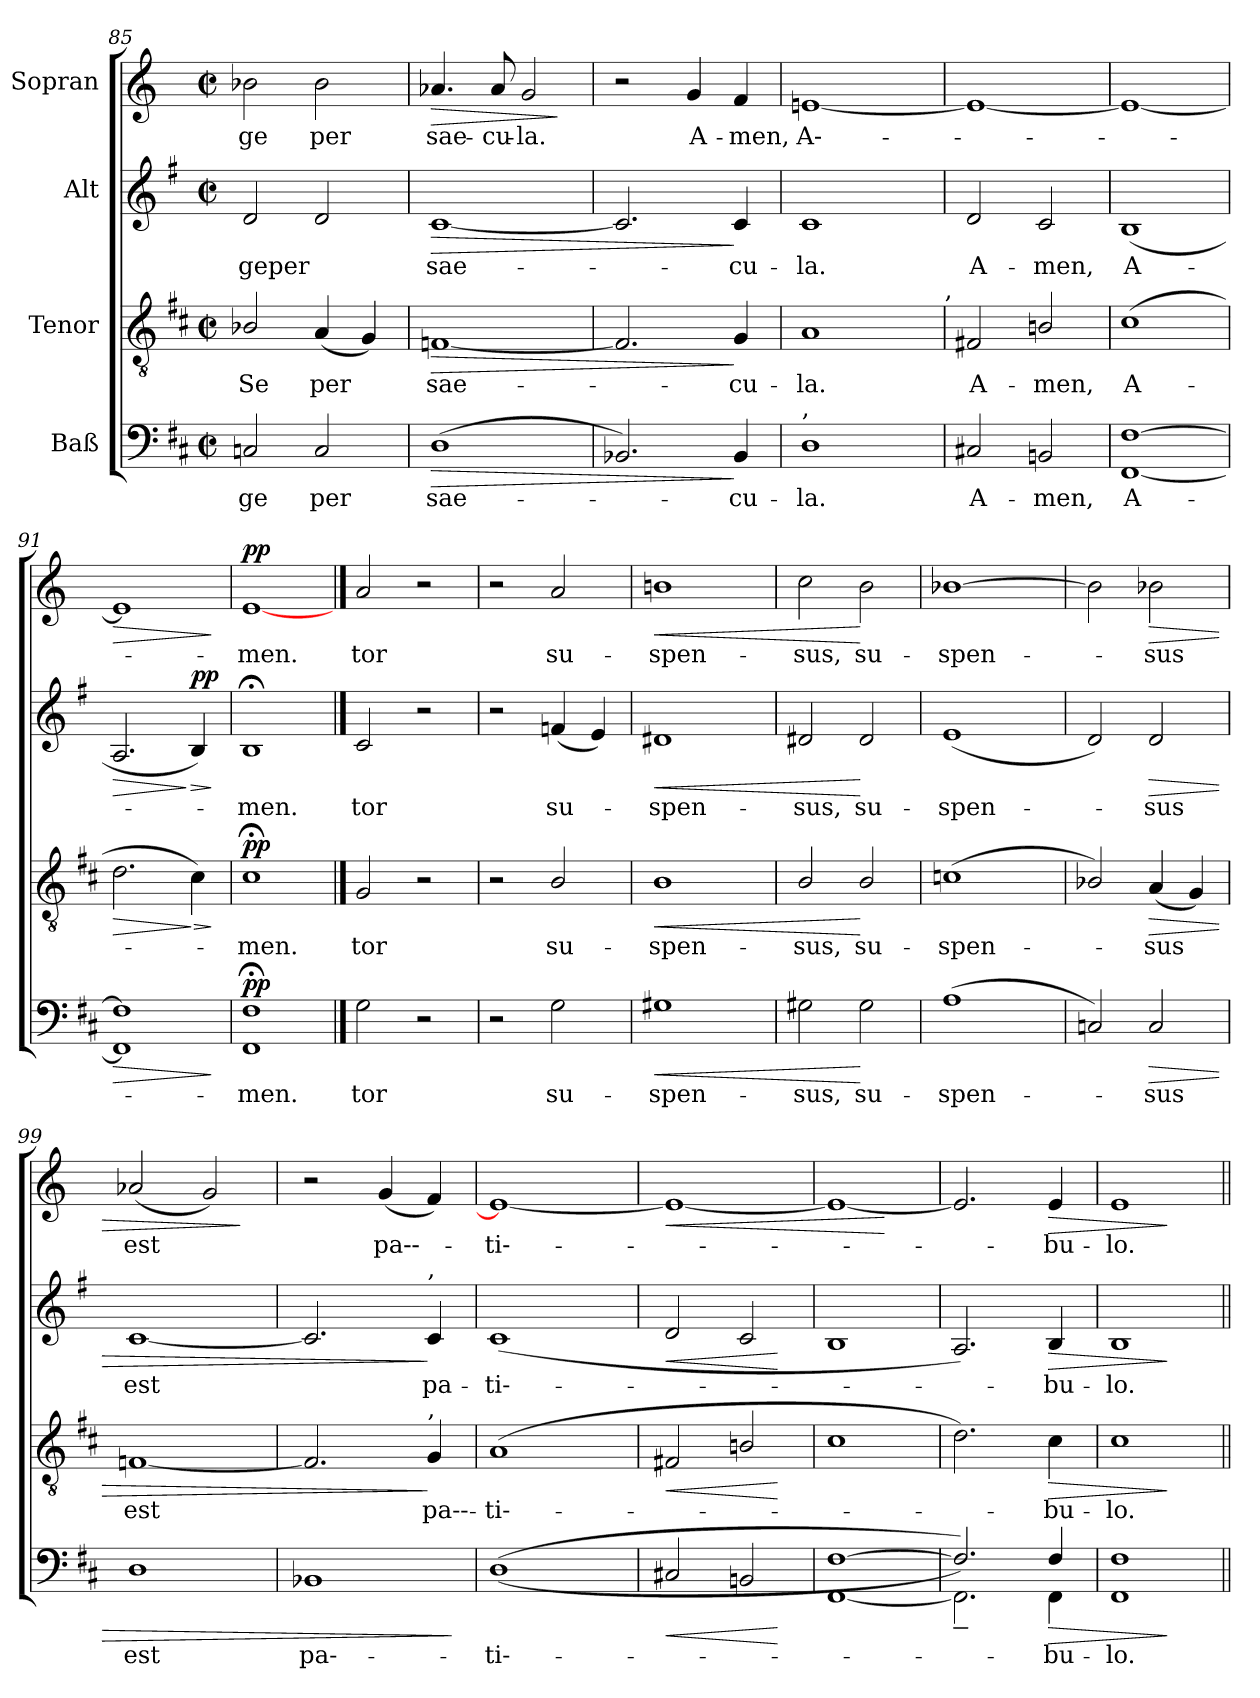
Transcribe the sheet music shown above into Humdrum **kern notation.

**kern	**text	**dynam	**kern	**text	**dynam	**kern	**text	**dynam	**kern	**text	**dynam
*part4	*part4	*part4	*part3	*part3	*part3	*part2	*part2	*part2	*part1	*part1	*part1
*staff4	*staff4	*staff4	*staff3	*staff3	*staff3	*staff2	*staff2	*staff2	*staff1	*staff1	*staff1
*I"Baß	*	*	*I"Tenor	*	*	*I"Alt	*	*	*I"Sopran	*	*
!!LO:PB:g=z
*clefF4	*	*	*clefGv2	*	*	*clefG2	*	*	*clefG2	*	*
*ITrd1c2	*	*	*ITrd1c2	*	*	*	*	*	*	*	*
*k[]	*	*	*k[]	*	*	*k[f#]	*	*	*k[]	*	*
*C:	*	*	*C:	*	*	*G:	*	*	*C:	*	*
*M2/2	*	*	*M2/2	*	*	*M2/2	*	*	*M2/2	*	*
*met(c|)	*	*	*met(c|)	*	*	*met(c|)	*	*	*met(c|)	*	*
=85	=85	=85	=85	=85	=85	=85	=85	=85	=85	=85	=85
*^	*	*	*	*	*	*	*	*	*	*	*
2BB-X/	2ryy	-ge	.	2A-X/	-Se	.	2d/	-geper	.	2b-X\	-ge	.
2BB-/	2ryy	per	.	(4G/	per	.	2d/	.	.	2b-\	per	.
.	.	.	.	4F/)	.	.	.	.	.	.	.	.
=86	=86	=86	=86	=86	=86	=86	=86	=86	=86	=86	=86	=86
!	!	!	!LO:HP:b	!	!	!LO:HP:b	!	!	!LO:HP:b	!	!	!LO:HP:b
(1C	2ryy	sae--	>	[1E-X	sae--	>	[1c	sae--	>	4.a-X/	sae-	>
.	.	.	.	.	.	.	.	.	.	8a-/	-cu-	.
.	2ryy	.	.	.	.	.	.	.	.	2g/	-la.	.
*v	*v	*	*	*	*	*	*	*	*	*	*	*
.	.	.	.	.	.	.	.	.	.	.	]
=87	=87	=87	=87	=87	=87	=87	=87	=87	=87	=87	=87
*^	*	*	*	*	*	*	*	*	*	*	*
2.AA-X/)	2ryy	.	.	2.E-/]	.	.	2.c/]	.	.	2r	.	.
.	2ryy	.	.	.	.	.	.	.	.	4g/	A-	.
4AA-/	.	-cu-	]	4F/	-cu-	]	4c/	-cu-	]	4f/	-men,	.
=88	=88	=88	=88	=88	=88	=88	=88	=88	=88	=88	=88	=88
!LO:TX:a:t=,	!	!	!	!	!	!	!	!	!	!	!	!
1C	2ryy	-la.	.	1G	-la.	.	1c	-la.	.	[1eni	A---	.
.	2ryy	.	.	.	.	.	.	.	.	.	.	.
!	!	!	!	!LO:TX:a:t=,	!	!	!	!	!	!	!	!
=89	=89	=89	=89	=89	=89	=89	=89	=89	=89	=89	=89	=89
2BBni/	2ryy	A-	.	2Eni/	A-	.	2d/	A-	.	1e_	.	.
2AAni/	2ryy	-men,	.	2Ani/	-men,	.	2c/	-men,	.	.	.	.
=90	=90	=90	=90	=90	=90	=90	=90	=90	=90	=90	=90	=90
[1E	[1EE	A-	.	(1B	A-	.	(1B	A-	.	1e_	.	.
=91	=91	=91	=91	=91	=91	=91	=91	=91	=91	=91	=91	=91
!	!	!	!LO:HP:b	!	!	!	!	!	!	!	!	!
!	!	!	!LO:HP:n=1:b	!	!	!LO:HP:b	!	!	!LO:HP:b	!	!	!LO:HP:b
!	!	!	!	!	!	!	!	!	!	!	!	!LO:HP:n=1:b
1E]	1EE]	.	> >	2.c\	.	>	2.A/	.	>	1e]	.	> >
!	!	!	!	!	!	!LO:HP:n=1:b	!	!	!LO:HP:n=1:b	!	!	!
!	!	!	!	!	!	!	!	!	!LO:DY:n=1:a	!	!	!
.	.	.	.	4B\)	.	] >	4B/)	.	] > pp	.	.	.
*v	*v	*	*	*	*	*	*	*	*	*	*	*
.	.	] ]	.	.	]	.	.	]	.	.	]
=92	=92	=92	=92	=92	=92	=92	=92	=92	=92	=92	=92
*^	*	*	*	*	*	*	*	*	*	*	*
!	!	!	!LO:DY:a	!	!	!LO:DY:a	!	!	!	!	!	!LO:DY:a
1E;<	1EE	-men.	pp	1B;<	-men.	pp	1B;<	-men.	.	[1e	-men.	pp
*v	*v	*	*	*	*	*	*	*	*	*	*	*
.	.	.	.	.	.	.	.	.	.	.	]
==93	==93	==93	==93	==93	==93	==93	==93	==93	==93	==93	==93
*^	*	*	*	*	*	*	*	*	*	*	*
2F\	2ryy	tor	.	2F/	tor	.	2c/	tor	.	2a/	tor	.
2r	2ryy	.	.	2r	.	.	2r	.	.	2r	.	.
=94	=94	=94	=94	=94	=94	=94	=94	=94	=94	=94	=94	=94
2r	2ryy	.	.	2r	.	.	2r	.	.	2r	.	.
2F\	2ryy	su-	.	2A/	su-	.	(4fn/	su-	.	2a/	su-	.
.	.	.	.	.	.	.	4e/)	.	.	.	.	.
=95	=95	=95	=95	=95	=95	=95	=95	=95	=95	=95	=95	=95
!	!	!	!LO:HP:b	!	!	!LO:HP:b	!	!	!LO:HP:b	!	!	!LO:HP:b
1F#X	2ryy	-spen-	<	1A	-spen-	<	1d#X	-spen-	<	1bni	-spen-	<
.	2ryy	.	.	.	.	.	.	.	.	.	.	.
!!LO:LB:g=z
=96	=96	=96	=96	=96	=96	=96	=96	=96	=96	=96	=96	=96
2F#X\	2ryy	-sus,	.	2A/	-sus,	.	2d#X/	-sus,	.	2cc\	-sus,	.
2F#\	2ryy	su-	[	2A/	su-	[	2d#/	su-	[	2b\	su-	[
=97	=97	=97	=97	=97	=97	=97	=97	=97	=97	=97	=97	=97
(1G	2ryy	-spen-	.	(1B-X	-spen-	.	(1e	-spen-	.	[1b-X	-spen-	.
.	2ryy	.	.	.	.	.	.	.	.	.	.	.
=98	=98	=98	=98	=98	=98	=98	=98	=98	=98	=98	=98	=98
2BB-X/)	2ryy	.	.	2A-X/)	.	.	2d/)	.	.	2b-\]	.	.
!	!	!	!LO:HP:b	!	!	!LO:HP:b	!	!	!LO:HP:b	!	!	!LO:HP:b
2BB-/	2ryy	-sus	>	(4G/	-sus	>	2d/	-sus	>	2b-X\	-sus	>
.	.	.	.	4F/)	.	.	.	.	.	.	.	.
=99	=99	=99	=99	=99	=99	=99	=99	=99	=99	=99	=99	=99
1C	2ryy	est	.	[1E-X	est	.	[1c	est	.	(2a-X/	est	.
.	2ryy	.	.	.	.	.	.	.	.	2g/)	.	.
*v	*v	*	*	*	*	*	*	*	*	*	*	*
.	.	.	.	.	.	.	.	.	.	.	]
=100	=100	=100	=100	=100	=100	=100	=100	=100	=100	=100	=100
*^	*	*	*	*	*	*	*	*	*	*	*
1AA-X	2ryy	pa---	.	2.E-/]	.	.	2.c/]	.	.	2r	.	.
.	2ryy	.	.	.	.	.	.	.	.	(4g/	pa----	.
!	!	!	!	!	!	!	!LO:TX:a:t=,	!	!	!	!	!
!	!	!	!	!LO:TX:a:t=,	!	!	!	!	!	!	!	!
.	.	.	.	4F/	pa----	]	4c/	pa-	]	4f/)	.	.
*v	*v	*	*	*	*	*	*	*	*	*	*	*
.	.	]	.	.	.	.	.	.	.	.	.
=101	=101	=101	=101	=101	=101	=101	=101	=101	=101	=101	=101
*^	*	*	*	*	*	*	*	*	*	*	*
((1C	2ryy	-ti---	.	(1G	-ti---	.	(1c	-ti---	.	1e_	-ti---	.
.	2ryy	.	.	.	.	.	.	.	.	.	.	.
=102	=102	=102	=102	=102	=102	=102	=102	=102	=102	=102	=102	=102
!	!	!	!LO:HP:b	!	!	!LO:HP:b	!	!	!LO:HP:b	!	!	!LO:HP:b
2BBni/	2ryy	.	<	2Eni/	.	<	2d/	.	<	1e_	.	<
2AAni/	2ryy	.	.	2Ani/	.	.	2c/	.	.	.	.	.
*v	*v	*	*	*	*	*	*	*	*	*	*	*
.	.	[	.	.	[	.	.	[	.	.	.
=103	=103	=103	=103	=103	=103	=103	=103	=103	=103	=103	=103
*^	*	*	*	*	*	*	*	*	*	*	*
[1E	[1EE	.	.	1B	.	.	1B	.	.	1e_	.	.
*v	*v	*	*	*	*	*	*	*	*	*	*	*
.	.	.	.	.	.	.	.	.	.	.	[
=104	=104	=104	=104	=104	=104	=104	=104	=104	=104	=104	=104
*^	*	*	*	*	*	*	*	*	*	*	*
2.E/]))	2.EE~\]	.	.	2.c\)	.	.	2.A/)	.	.	2.e/]	.	.
!	!	!	!LO:HP:b	!	!	!LO:HP:b	!	!	!LO:HP:b	!	!	!LO:HP:b
4E/	4EE\	-bu-	>	4B\	-bu-	>	4B/	-bu-	>	4e/	-bu-	>
=105	=105	=105	=105	=105	=105	=105	=105	=105	=105	=105	=105	=105
1E	1EE	-lo.	.	1B	-lo.	.	1B	-lo.	.	1e	-lo.	.
*v	*v	*	*	*	*	*	*	*	*	*	*	*
.	.	]	.	.	]	.	.	]	.	.	]
=||	=||	=||	=||	=||	=||	=||	=||	=||	=||	=||	=||
*-	*-	*-	*-	*-	*-	*-	*-	*-	*-	*-	*-
